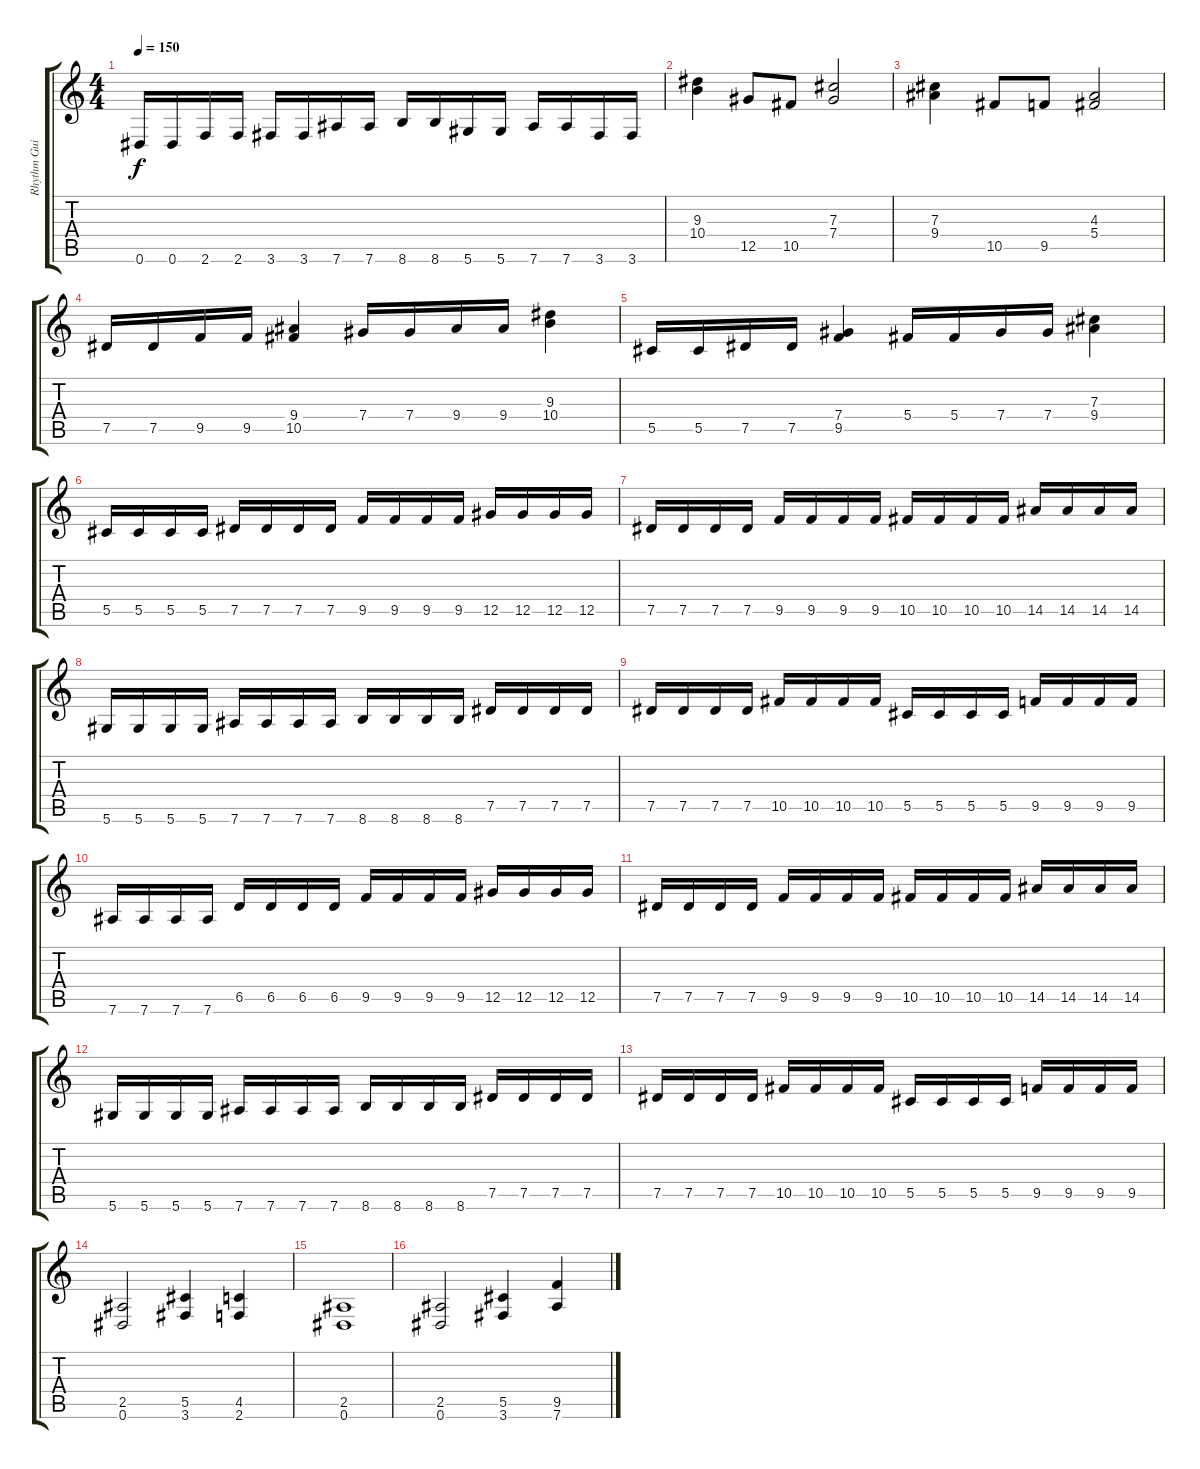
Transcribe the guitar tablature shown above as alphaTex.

\track ("Rhythm Guitar II" "Rhythm Gui") {instrument distortionguitar}
\staff {score tabs}
\tuning (Eb4 Bb3 Gb3 Db3 Ab2 Eb2) {hide}
\ts (4 4)
\tempo 150
\clef g2
\ks c
0.6.16{dy f} 0.6.16 2.6.16 2.6.16 3.6.16 3.6.16 7.6.16 7.6.16 8.6.16 8.6.16 5.6.16 5.6.16 7.6.16 7.6.16 3.6.16 3.6.16 |
(9.3 10.4).4 12.5.8 10.5.8 (7.3 7.4).2 |
(7.3 9.4).4 10.5.8 9.5.8 (4.3 5.4).2 |
7.5.16 7.5.16 9.5.16 9.5.16 (9.4 10.5).4 7.4.16 7.4.16 9.4.16 9.4.16 (9.3 10.4).4 |
5.5.16 5.5.16 7.5.16 7.5.16 (7.4 9.5).4 5.4.16 5.4.16 7.4.16 7.4.16 (7.3 9.4).4 |
5.5.16 5.5.16 5.5.16 5.5.16 7.5.16 7.5.16 7.5.16 7.5.16 9.5.16 9.5.16 9.5.16 9.5.16 12.5.16 12.5.16 12.5.16 12.5.16 |
7.5.16 7.5.16 7.5.16 7.5.16 9.5.16 9.5.16 9.5.16 9.5.16 10.5.16 10.5.16 10.5.16 10.5.16 14.5.16 14.5.16 14.5.16 14.5.16 |
5.6.16 5.6.16 5.6.16 5.6.16 7.6.16 7.6.16 7.6.16 7.6.16 8.6.16 8.6.16 8.6.16 8.6.16 7.5.16 7.5.16 7.5.16 7.5.16 |
7.5.16 7.5.16 7.5.16 7.5.16 10.5.16 10.5.16 10.5.16 10.5.16 5.5.16 5.5.16 5.5.16 5.5.16 9.5.16 9.5.16 9.5.16 9.5.16 |
7.6.16 7.6.16 7.6.16 7.6.16 6.5.16 6.5.16 6.5.16 6.5.16 9.5.16 9.5.16 9.5.16 9.5.16 12.5.16 12.5.16 12.5.16 12.5.16 |
7.5.16 7.5.16 7.5.16 7.5.16 9.5.16 9.5.16 9.5.16 9.5.16 10.5.16 10.5.16 10.5.16 10.5.16 14.5.16 14.5.16 14.5.16 14.5.16 |
5.6.16 5.6.16 5.6.16 5.6.16 7.6.16 7.6.16 7.6.16 7.6.16 8.6.16 8.6.16 8.6.16 8.6.16 7.5.16 7.5.16 7.5.16 7.5.16 |
7.5.16 7.5.16 7.5.16 7.5.16 10.5.16 10.5.16 10.5.16 10.5.16 5.5.16 5.5.16 5.5.16 5.5.16 9.5.16 9.5.16 9.5.16 9.5.16 |
(2.5 0.6).2 (5.5 3.6).4 (4.5 2.6).4 |
(2.5 0.6).1 |
(2.5 0.6).2 (5.5 3.6).4 (9.5 7.6).4
